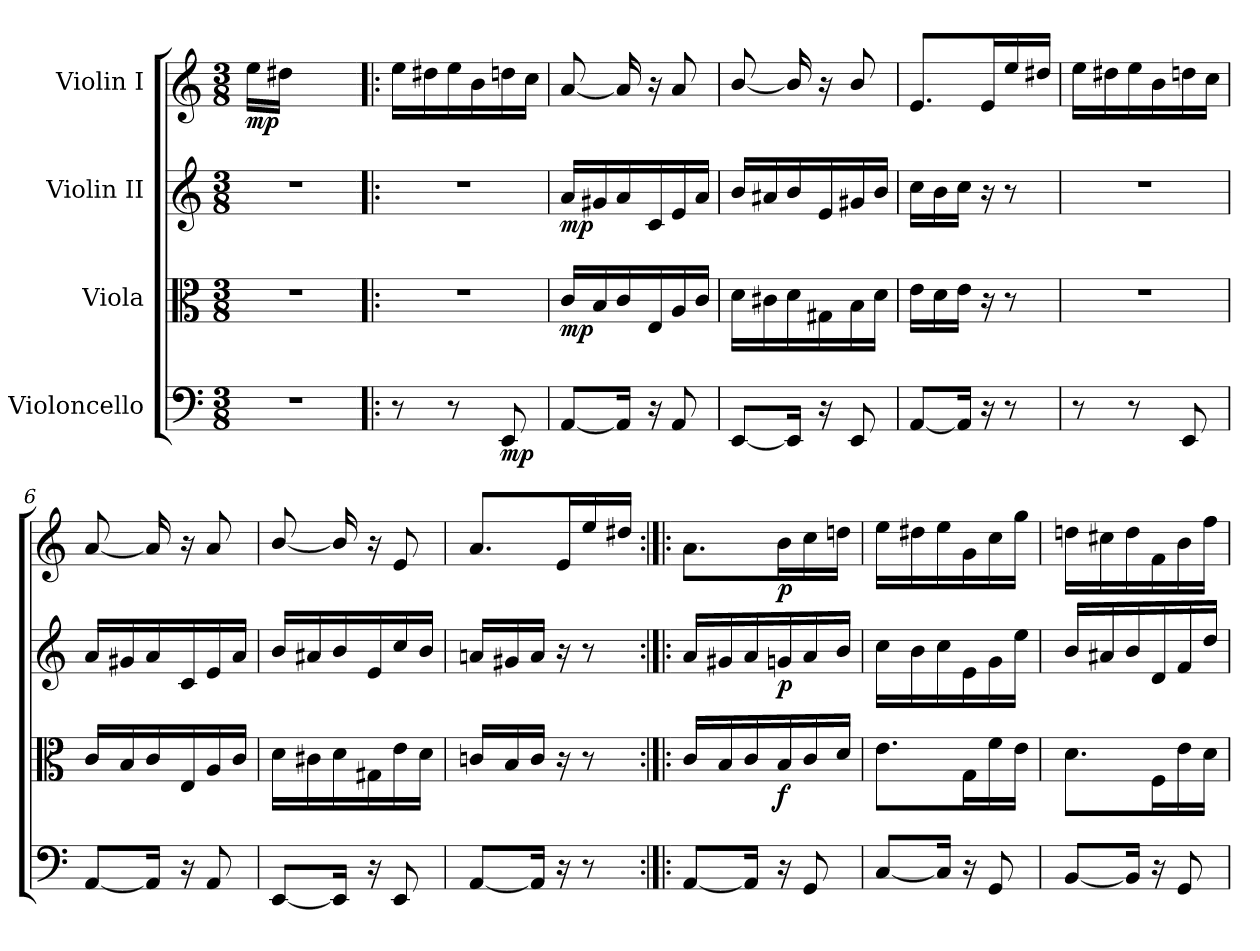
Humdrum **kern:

**kern	**dynam	**kern	**dynam	**kern	**dynam	**kern	**dynam
*part4	*part4	*part3	*part3	*part2	*part2	*part1	*part1
*staff4	*staff4	*staff3	*staff3	*staff2	*staff2	*staff1	*staff1
*I"Violoncello	*	*I"Viola	*	*I"Violin II	*	*I"Violin I	*
*clefF4	*	*clefC3	*	*clefG2	*	*clefG2	*
*k[]	*	*k[]	*	*k[]	*	*k[]	*
*C:	*	*C:	*	*C:	*	*C:	*
*M3/8	*	*M3/8	*	*M3/8	*	*M3/8	*
*MM55	*	*MM55	*	*MM55	*	*MM55	*
=0X0	=0X0	=0X0	=0X0	=0X0	=0X0	=0X0	=0X0
!	!	!	!	!	!	!	!LO:DY:b
4.r	.	4.r	.	4.r	.	16ee\LL	mp
.	.	.	.	.	.	16dd#X\JJ	.
.	.	.	.	.	.	4ryy	.
=1!|:	=1!|:	=1!|:	=1!|:	=1!|:	=1!|:	=1!|:	=1!|:
8r	.	4.r	.	4.r	.	16ee\LL	.
.	.	.	.	.	.	16dd#X\	.
8r	.	.	.	.	.	16ee\	.
.	.	.	.	.	.	16b\	.
!	!LO:DY:b	!	!	!	!	!	!
8EE/	mp	.	.	.	.	16ddn\	.
.	.	.	.	.	.	16cc\JJ	.
=2	=2	=2	=2	=2	=2	=2	=2
!	!	!	!LO:DY:b	!	!LO:DY:b	!	!
[<8AA/L	.	16c/LL	mp	16a/LL	mp	[<8a/	.
.	.	16B/	.	16g#X/	.	.	.
16AA/Jk]	.	16c/	.	16a/	.	16a/]	.
16r	.	16E/	.	16c/	.	16r	.
8AA/	.	16A/	.	16e/	.	8a/	.
.	.	16c/JJ	.	16a/JJ	.	.	.
=3	=3	=3	=3	=3	=3	=3	=3
[<8EE/L	.	16d\LL	.	16b/LL	.	[<8b/	.
.	.	16c#X\	.	16a#X/	.	.	.
16EE/Jk]	.	16d\	.	16b/	.	16b/]	.
16r	.	16G#X\	.	16e/	.	16r	.
8EE/	.	16B\	.	16g#X/	.	8b/	.
.	.	16d\JJ	.	16b/JJ	.	.	.
=4	=4	=4	=4	=4	=4	=4	=4
[<8AA/L	.	16e\LL	.	16cc\LL	.	8.e/L	.
.	.	16d\	.	16b\	.	.	.
16AA/Jk]	.	16e\JJ	.	16cc\JJ	.	.	.
16r	.	16r	.	16r	.	16e/L	.
8r	.	8r	.	8r	.	16ee/	.
.	.	.	.	.	.	16dd#X/JJ	.
=5	=5	=5	=5	=5	=5	=5	=5
8r	.	4.r	.	4.r	.	16ee\LL	.
.	.	.	.	.	.	16dd#X\	.
8r	.	.	.	.	.	16ee\	.
.	.	.	.	.	.	16b\	.
8EE/	.	.	.	.	.	16ddn\	.
.	.	.	.	.	.	16cc\JJ	.
!!LO:LB:g=z
=6	=6	=6	=6	=6	=6	=6	=6
[<8AA/L	.	16c/LL	.	16a/LL	.	[<8a/	.
.	.	16B/	.	16g#X/	.	.	.
16AA/Jk]	.	16c/	.	16a/	.	16a/]	.
16r	.	16E/	.	16c/	.	16r	.
8AA/	.	16A/	.	16e/	.	8a/	.
.	.	16c/JJ	.	16a/JJ	.	.	.
=7	=7	=7	=7	=7	=7	=7	=7
[<8EE/L	.	16d\LL	.	16b/LL	.	[<8b/	.
.	.	16c#X\	.	16a#X/	.	.	.
16EE/Jk]	.	16d\	.	16b/	.	16b/]	.
16r	.	16G#X\	.	16e/	.	16r	.
8EE/	.	16e\	.	16cc/	.	8e/	.
.	.	16d\JJ	.	16b/JJ	.	.	.
=8	=8	=8	=8	=8	=8	=8	=8
[<8AA/L	.	16cn/LL	.	16an/LL	.	8.a/L	.
.	.	16B/	.	16g#X/	.	.	.
16AA/Jk]	.	16c/JJ	.	16a/JJ	.	.	.
16r	.	16r	.	16r	.	16e/L	.
8r	.	8r	.	8r	.	16ee/	.
.	.	.	.	.	.	16dd#X/JJ	.
=9:|!|:	=9:|!|:	=9:|!|:	=9:|!|:	=9:|!|:	=9:|!|:	=9:|!|:	=9:|!|:
[<8AA/L	.	16c/LL	.	16a/LL	.	8.a\L	.
.	.	16B/	.	16g#X/	.	.	.
16AA/Jk]	.	16c/	.	16a/	.	.	.
!	!	!	!LO:DY:b	!	!LO:DY:b	!	!LO:DY:b
16r	.	16B/	f	16gn/	p	16b\L	p
8GG/	.	16c/	.	16a/	.	16cc\	.
.	.	16d/JJ	.	16b/JJ	.	16ddn\JJ	.
=10	=10	=10	=10	=10	=10	=10	=10
[<8C/L	.	8.e\L	.	16cc\LL	.	16ee\LL	.
.	.	.	.	16b\	.	16dd#X\	.
16C/Jk]	.	.	.	16cc\	.	16ee\	.
16r	.	16G\L	.	16e\	.	16g\	.
8GG/	.	16f\	.	16g\	.	16cc\	.
.	.	16e\JJ	.	16ee\JJ	.	16gg\JJ	.
!!LO:LB:g=z
=11	=11	=11	=11	=11	=11	=11	=11
[<8BB/L	.	8.d\L	.	16b/LL	.	16ddn\LL	.
.	.	.	.	16a#X/	.	16cc#X\	.
16BB/Jk]	.	.	.	16b/	.	16dd\	.
16r	.	16F\L	.	16d/	.	16f\	.
8GG/	.	16e\	.	16f/	.	16b\	.
.	.	16d\JJ	.	16dd/JJ	.	16ff\JJ	.
=	=	=	=	=	=	=	=
*-	*-	*-	*-	*-	*-	*-	*-
